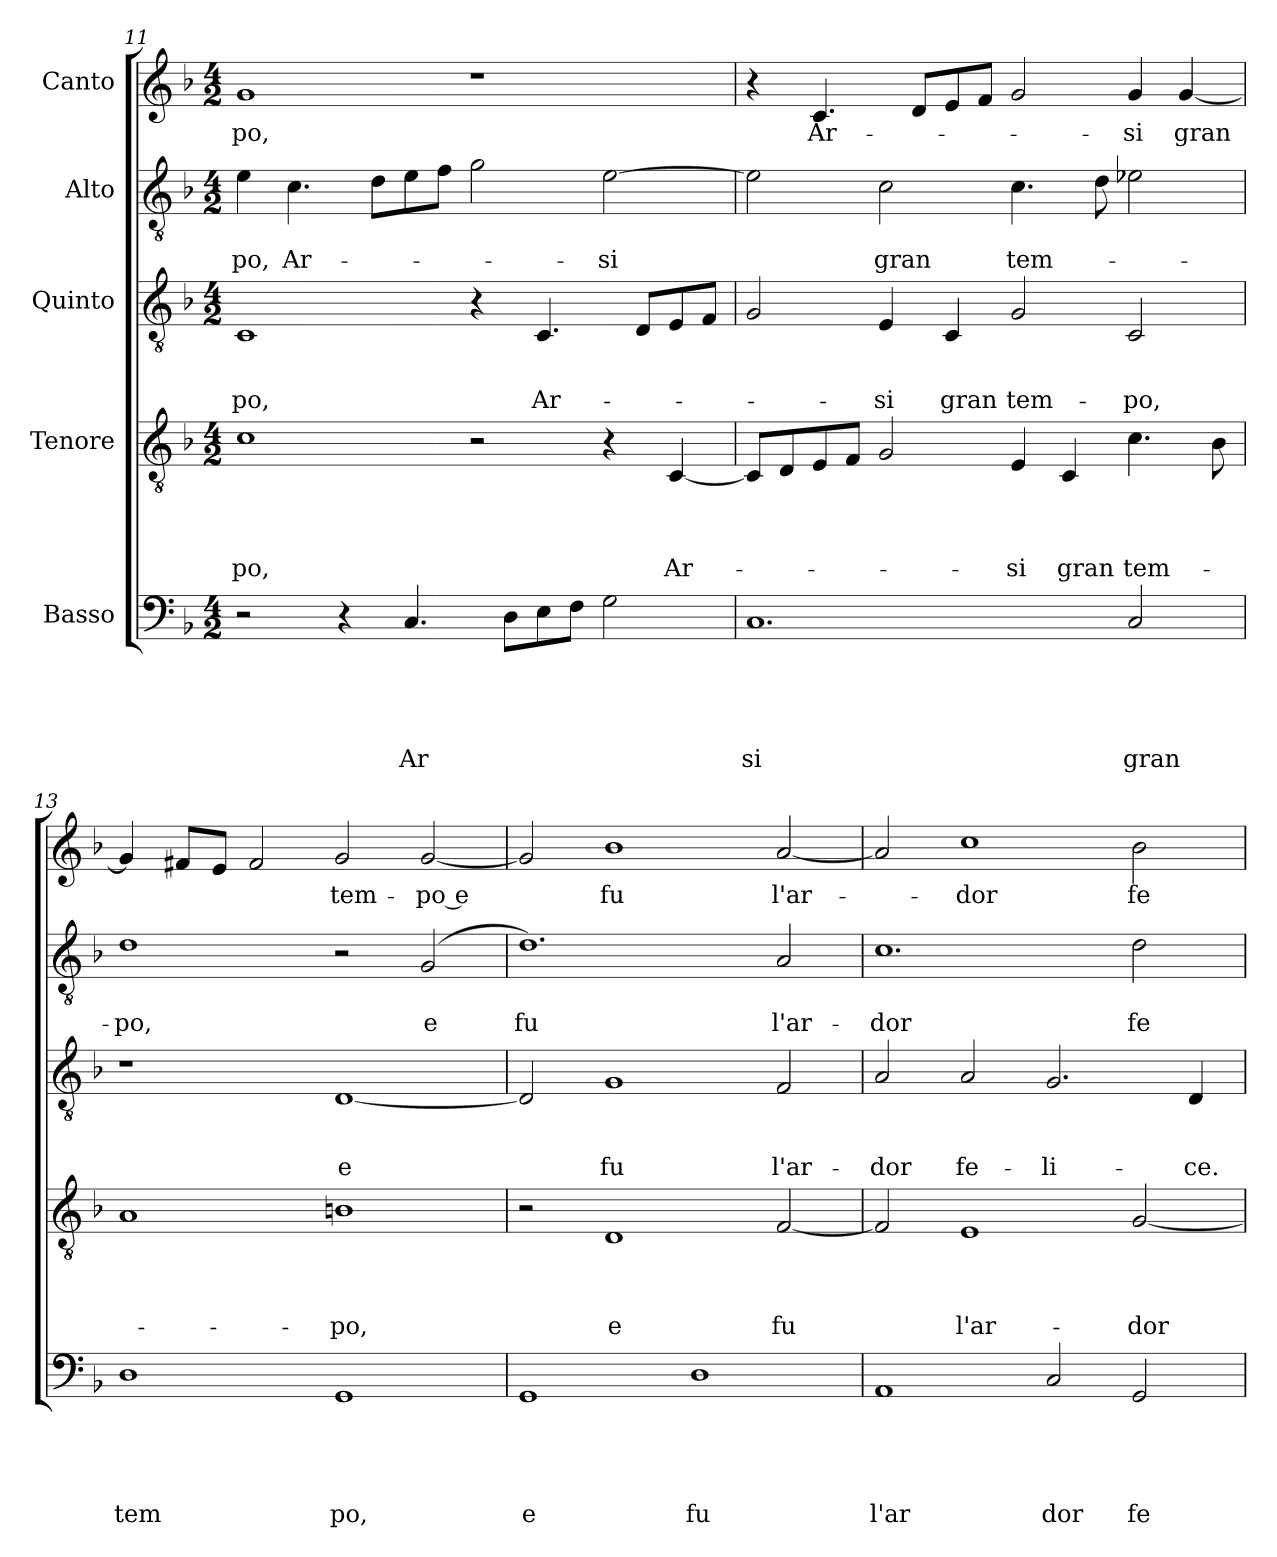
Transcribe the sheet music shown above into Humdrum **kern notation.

**kern	**text	**text	**text	**text	**text	**kern	**text	**text	**text	**text	**kern	**text	**text	**text	**kern	**text	**text	**kern	**text
*part5	*part5	*part5	*part5	*part5	*part5	*part4	*part4	*part4	*part4	*part4	*part3	*part3	*part3	*part3	*part2	*part2	*part2	*part1	*part1
*staff5	*staff5	*staff5	*staff5	*staff5	*staff5	*staff4	*staff4	*staff4	*staff4	*staff4	*staff3	*staff3	*staff3	*staff3	*staff2	*staff2	*staff2	*staff1	*staff1
*I"Basso	*	*	*	*	*	*I"Tenore	*	*	*	*	*I"Quinto	*	*	*	*I"Alto	*	*	*I"Canto	*
*clefF4	*	*	*	*	*	*clefGv2	*	*	*	*	*clefGv2	*	*	*	*clefGv2	*	*	*clefG2	*
*k[b-]	*	*	*	*	*	*k[b-]	*	*	*	*	*k[b-]	*	*	*	*k[b-]	*	*	*k[b-]	*
*F:	*	*	*	*	*	*F:	*	*	*	*	*F:	*	*	*	*F:	*	*	*F:	*
*M4/2	*	*	*	*	*	*M4/2	*	*	*	*	*M4/2	*	*	*	*M4/2	*	*	*M4/2	*
=11	=11	=11	=11	=11	=11	=11	=11	=11	=11	=11	=11	=11	=11	=11	=11	=11	=11	=11	=11
!	!	!	!	!	!	!	!	!	!	!LO:LY:b	!	!	!	!LO:LY:b	!	!	!LO:LY:b	!	!LO:LY:b
2r	.	.	.	.	.	1c	.	.	.	-po,	1C	.	.	-po,	4e\	.	-po,	1g	-po,
!	!	!	!	!	!	!	!	!	!	!	!	!	!	!	!	!	!LO:LY:b	!	!
.	.	.	.	.	.	.	.	.	.	.	.	.	.	.	4.c\	.	Ar-	.	.
4r	.	.	.	.	.	.	.	.	.	.	.	.	.	.	.	.	.	.	.
.	.	.	.	.	.	.	.	.	.	.	.	.	.	.	8d\L	.	.	.	.
!	!	!	!	!	!LO:LY:b	!	!	!	!	!	!	!	!	!	!	!	!	!	!
4.C/	.	.	.	.	Ar	.	.	.	.	.	.	.	.	.	8e\	.	.	.	.
.	.	.	.	.	.	.	.	.	.	.	.	.	.	.	8f\J	.	.	.	.
.	.	.	.	.	.	2r	.	.	.	.	4r	.	.	.	2g\	.	.	1r	.
8D\L	.	.	.	.	.	.	.	.	.	.	.	.	.	.	.	.	.	.	.
!	!	!	!	!	!	!	!	!	!	!	!	!	!	!LO:LY:b	!	!	!	!	!
8E\	.	.	.	.	.	.	.	.	.	.	4.C/	.	.	Ar-	.	.	.	.	.
8F\J	.	.	.	.	.	.	.	.	.	.	.	.	.	.	.	.	.	.	.
!	!	!	!	!	!	!	!	!	!	!	!	!	!	!	!	!	!LO:LY:b	!	!
2G\	.	.	.	.	.	4r	.	.	.	.	.	.	.	.	[>2e\	.	-si	.	.
.	.	.	.	.	.	.	.	.	.	.	8D/L	.	.	.	.	.	.	.	.
!	!	!	!	!	!	!	!	!	!	!LO:LY:b	!	!	!	!	!	!	!	!	!
.	.	.	.	.	.	[<4C/	.	.	.	Ar-	8E/	.	.	.	.	.	.	.	.
.	.	.	.	.	.	.	.	.	.	.	8F/J	.	.	.	.	.	.	.	.
=12	=12	=12	=12	=12	=12	=12	=12	=12	=12	=12	=12	=12	=12	=12	=12	=12	=12	=12	=12
!	!	!	!	!	!LO:LY:b	!	!	!	!	!	!	!	!	!	!	!	!	!	!
1.C	.	.	.	.	si	8C/L]	.	.	.	.	2G/	.	.	.	2e\]	.	.	4r	.
.	.	.	.	.	.	8D/	.	.	.	.	.	.	.	.	.	.	.	.	.
!	!	!	!	!	!	!	!	!	!	!	!	!	!	!	!	!	!	!	!LO:LY:b
.	.	.	.	.	.	8E/	.	.	.	.	.	.	.	.	.	.	.	4.c/	Ar-
.	.	.	.	.	.	8F/J	.	.	.	.	.	.	.	.	.	.	.	.	.
!	!	!	!	!	!	!	!	!	!	!	!	!	!	!LO:LY:b	!	!	!LO:LY:b	!	!
.	.	.	.	.	.	2G/	.	.	.	.	4E/	.	.	-si	2c\	.	gran	.	.
.	.	.	.	.	.	.	.	.	.	.	.	.	.	.	.	.	.	8d/L	.
!	!	!	!	!	!	!	!	!	!	!	!	!	!	!LO:LY:b	!	!	!	!	!
.	.	.	.	.	.	.	.	.	.	.	4C/	.	.	gran	.	.	.	8e/	.
.	.	.	.	.	.	.	.	.	.	.	.	.	.	.	.	.	.	8f/J	.
!	!	!	!	!	!	!	!	!	!	!LO:LY:b	!	!	!	!LO:LY:b	!	!	!LO:LY:b	!	!
.	.	.	.	.	.	4E/	.	.	.	-si	2G/	.	.	tem-	4.c\	.	tem-	2g/	.
!	!	!	!	!	!	!	!	!	!	!LO:LY:b	!	!	!	!	!	!	!	!	!
.	.	.	.	.	.	4C/	.	.	.	gran	.	.	.	.	.	.	.	.	.
.	.	.	.	.	.	.	.	.	.	.	.	.	.	.	8d\	.	.	.	.
!	!	!	!	!	!LO:LY:b	!	!	!	!	!LO:LY:b	!	!	!	!LO:LY:b	!	!	!	!	!LO:LY:b
2C/	.	.	.	.	gran	4.c\	.	.	.	tem-	2C/	.	.	-po,	2e-X\	.	.	4g/	-si
!	!	!	!	!	!	!	!	!	!	!	!	!	!	!	!	!	!	!	!LO:LY:b
.	.	.	.	.	.	.	.	.	.	.	.	.	.	.	.	.	.	[<4g/	gran
.	.	.	.	.	.	8B-\	.	.	.	.	.	.	.	.	.	.	.	.	.
=13	=13	=13	=13	=13	=13	=13	=13	=13	=13	=13	=13	=13	=13	=13	=13	=13	=13	=13	=13
!	!	!	!	!	!LO:LY:b	!	!	!	!	!	!	!	!	!	!	!	!LO:LY:b	!	!
1D	.	.	.	.	tem	1A	.	.	.	.	1r	.	.	.	1d	.	-po,	4g/]	.
.	.	.	.	.	.	.	.	.	.	.	.	.	.	.	.	.	.	8f#X/L	.
.	.	.	.	.	.	.	.	.	.	.	.	.	.	.	.	.	.	8e/J	.
.	.	.	.	.	.	.	.	.	.	.	.	.	.	.	.	.	.	2f#/	.
!	!	!	!	!	!LO:LY:b	!	!	!	!	!LO:LY:b	!	!	!	!LO:LY:b:rj	!	!	!	!	!LO:LY:b
1GG	.	.	.	.	po,	1Bn	.	.	.	-po,	[<1D	.	.	e	2r	.	.	2g/	tem-
!	!	!	!	!	!	!	!	!	!	!	!	!	!	!	!	!	!LO:LY:b	!	!LO:LY:b
.	.	.	.	.	.	.	.	.	.	.	.	.	.	.	(2G/	.	e	[<2g/	-po e
=14	=14	=14	=14	=14	=14	=14	=14	=14	=14	=14	=14	=14	=14	=14	=14	=14	=14	=14	=14
!	!	!	!	!	!LO:LY:b	!	!	!	!	!	!	!	!	!	!	!	!LO:LY:b	!	!
1GG	.	.	.	.	e	2r	.	.	.	.	2D/]	.	.	.	1.d)	.	fu	2g/]	.
!	!	!	!	!	!	!	!	!	!	!LO:LY:b	!	!	!	!LO:LY:b	!	!	!	!	!LO:LY:b
.	.	.	.	.	.	1D	.	.	.	e	1G	.	.	fu	.	.	.	1b-	fu
!	!	!	!	!	!LO:LY:b	!	!	!	!	!	!	!	!	!	!	!	!	!	!
1D	.	.	.	.	fu	.	.	.	.	.	.	.	.	.	.	.	.	.	.
!	!	!	!	!	!	!	!	!	!	!LO:LY:b	!	!	!	!LO:LY:b	!	!	!LO:LY:b	!	!LO:LY:b
.	.	.	.	.	.	[<2F/	.	.	.	fu	2F/	.	.	l'ar-	2A/	.	l'ar-	[<2a/	l'ar-
=15	=15	=15	=15	=15	=15	=15	=15	=15	=15	=15	=15	=15	=15	=15	=15	=15	=15	=15	=15
!	!	!	!	!	!LO:LY:b	!	!	!	!	!	!	!	!	!LO:LY:b	!	!	!LO:LY:b	!	!
1AA	.	.	.	.	l'ar	2F/]	.	.	.	.	2A/	.	.	-dor	1.c	.	-dor	2a/]	.
!	!	!	!	!	!	!	!	!	!	!LO:LY:b	!	!	!	!LO:LY:b	!	!	!	!	!LO:LY:b
.	.	.	.	.	.	1E	.	.	.	l'ar-	2A/	.	.	fe-	.	.	.	1cc	-dor
!	!	!	!	!	!LO:LY:b	!	!	!	!	!	!	!	!	!LO:LY:b	!	!	!	!	!
2C/	.	.	.	.	dor	.	.	.	.	.	2.G/	.	.	-li-	.	.	.	.	.
!	!	!	!	!	!LO:LY:b	!	!	!	!	!LO:LY:b	!	!	!	!	!	!	!LO:LY:b	!	!LO:LY:b
2GG/	.	.	.	.	fe	[>2G/	.	.	.	-dor	.	.	.	.	2d\	.	fe-	2b-\	fe-
!	!	!	!	!	!	!	!	!	!	!	!	!	!	!LO:LY:b	!	!	!	!	!
.	.	.	.	.	.	.	.	.	.	.	4D/	.	.	-ce.	.	.	.	.	.
=	=	=	=	=	=	=	=	=	=	=	=	=	=	=	=	=	=	=	=
*-	*-	*-	*-	*-	*-	*-	*-	*-	*-	*-	*-	*-	*-	*-	*-	*-	*-	*-	*-
